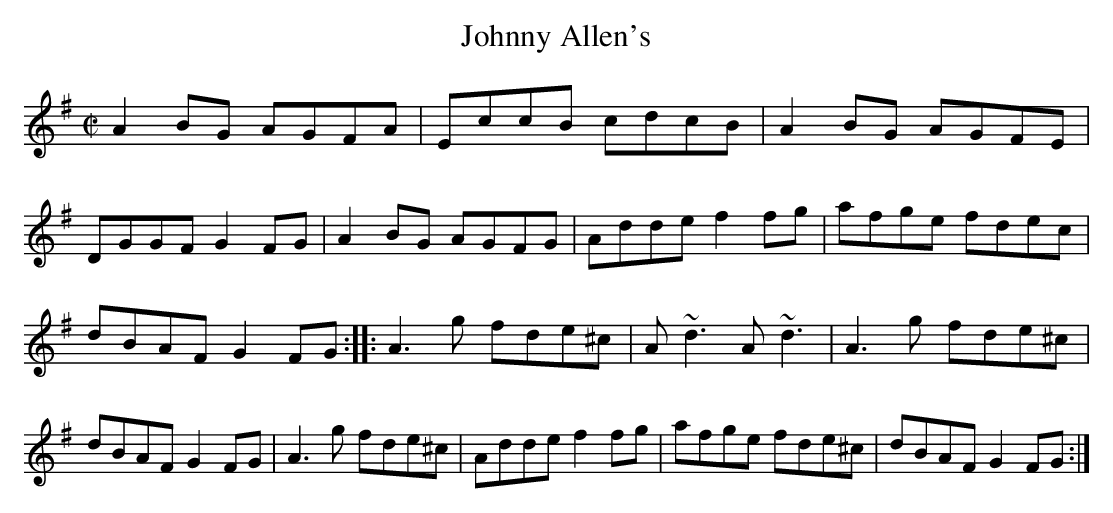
X:1
T:Johnny Allen's
K:DMix
M:C|
A2BG AGFA|EccB cdcB|A2BG AGFE|DGGF G2FG|A2BG AGFG|Adde f2fg|afge fdec|dBAF G2FG::\
A3g fde^c|A~d3 A~d3|A3g fde^c|dBAF G2FG|A3g fde^c|Adde f2fg|afge fde^c|dBAF G2FG:|**
